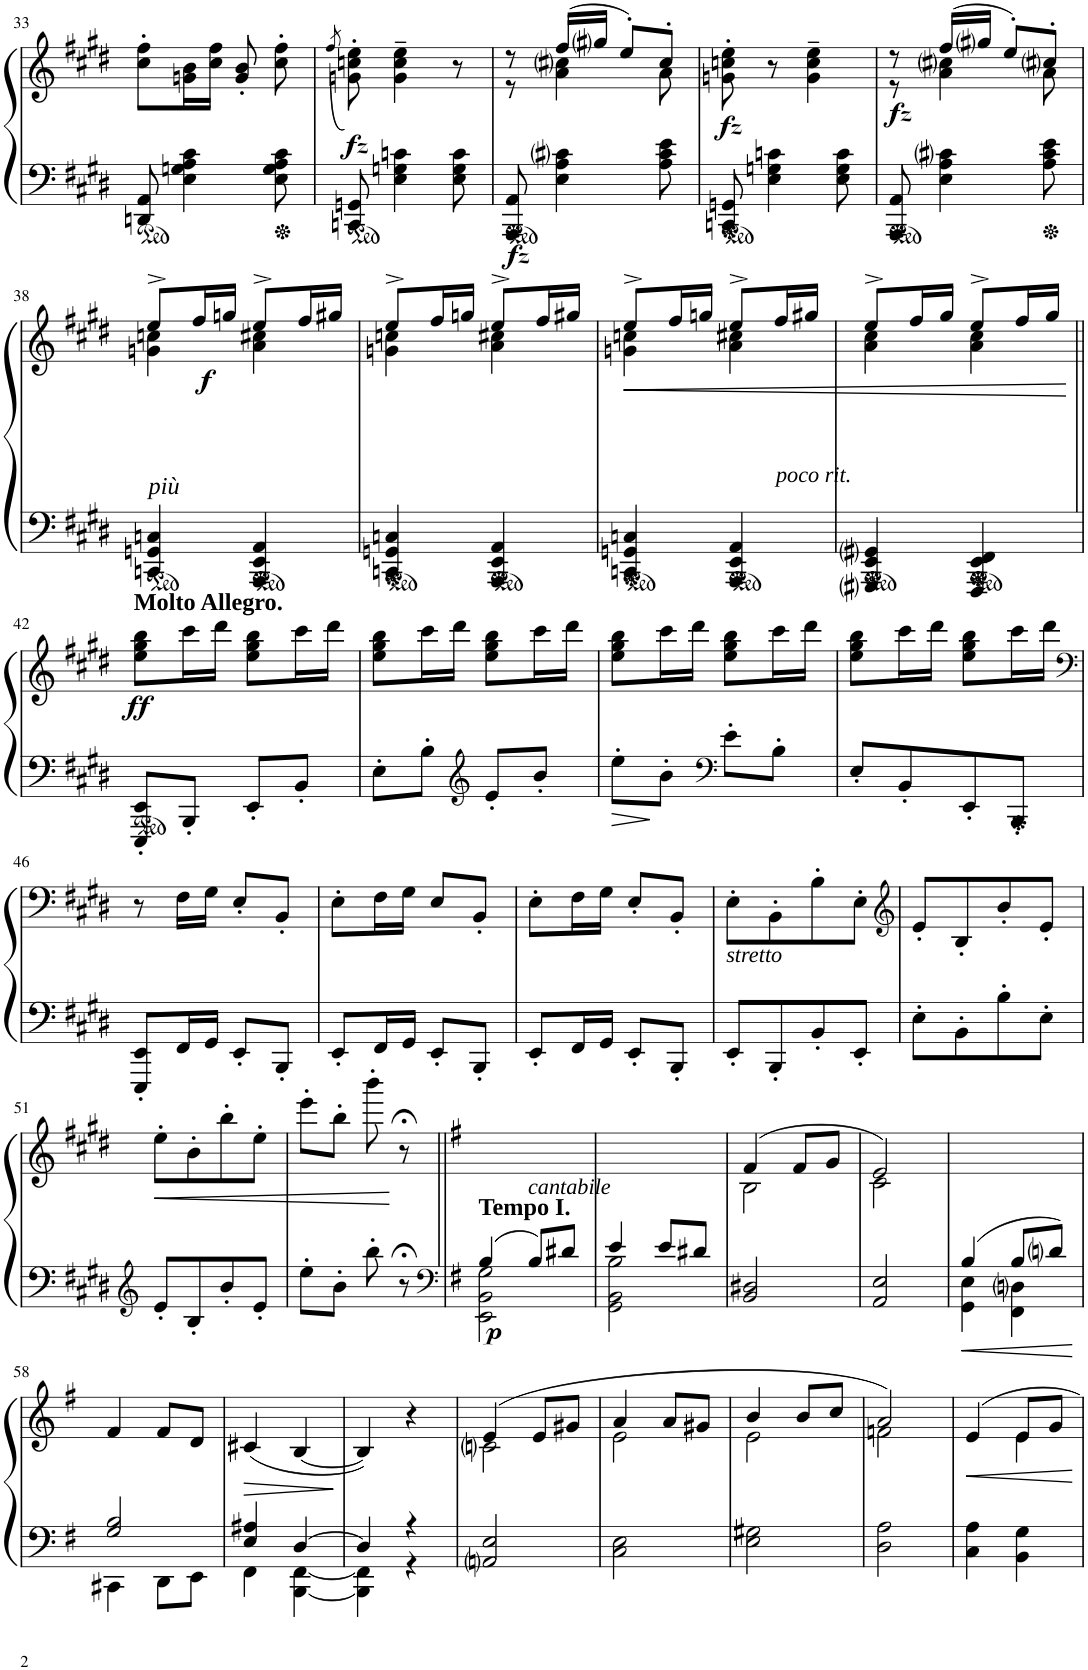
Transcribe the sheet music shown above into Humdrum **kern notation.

**kern	**kern	**dynam
*part1	*part1	*part1
*staff2	*staff1	*staff1/2
*I"Midi_1	*	*
!!LO:PB:g=z
*clefF4	*clefG2	*
*k[f#c#g#d#]	*k[f#c#g#d#]	*
*E:	*E:	*
*M2/4	*M2/4	*
=33	=33	=33
*	*^	*
8DDn/ 8AA/	8cc#\' 8ff#\'L	2ryy	.
4E\ 4Gn\ 4A\ 4c#\	16gn\ 16b\L	.	.
.	16cc#\ 16ff#\JJ	.	.
.	8g/' 8b/'	.	.
8E\ 8G\ 8A\ 8c#\	8cc#\' 8ff#\'	.	.
=34	=34	=34	=34
.	(8qff#/	.	.
!	!	!	!LO:DY:b
8CCn/ 8GGn/	8gn\' 8ccn\' 8ee\')	2ryy	fz
4E\ 4Gn\ 4cn\	4g\~ 4cc\~ 4ee\~	.	.
8E\ 8G\ 8c\	8r	.	.
=35	=35	=35	=35
!	!	!	!LO:DY:b=2
8AAA/ 8AA/	8r	8r	fz
4E\ 4A\ 4c#i\	(16ff#/LL	4a\ 4cc#i\	.
.	16gg#i/JJ	.	.
.	8ee'/L)	.	.
8A\ 8c#\ 8e\	8cc#'/J	8a\	.
=36	=36	=36	=36
!	!	!	!LO:DY:b
8CCn/ 8GGn/	8gn\' 8ccn\' 8ee\'	2ryy	fz
4E\ 4Gn\ 4cn\	8r	.	.
.	4g\~ 4cc\~ 4ee\~	.	.
8E\ 8G\ 8c\	.	.	.
=37	=37	=37	=37
!	!	!	!LO:DY:b
8AAA/ 8AA/	8r	8r	fz
4E\ 4A\ 4c#i\	(16ff#/LL	4a\ 4cc#i\	.
.	16gg#i/JJ	.	.
.	8ee'/L)	.	.
8A\ 8c#\ 8e\	8cc#i'/J	8a\	.
!!LO:LB:g=z	!!
=38	=38	=38	=38
!	!LO:TX:b:i:t=più	!	!
4CCn/ 4GGn/ 4Cn/	8ee^/L	4gn\ 4ccn\	.
!	!	!	!LO:DY:b
.	16ff#/L	.	f
.	16ggn/JJ	.	.
4AAA/ 4EE/ 4AA/	8ee^/L	4a\ 4cc#X\	.
.	16ff#/L	.	.
.	16gg#X/JJ	.	.
=39	=39	=39	=39
4CCn/ 4GGn/ 4Cn/	8ee^/L	4gn\ 4ccn\	.
.	16ff#/L	.	.
.	16ggn/JJ	.	.
4AAA/ 4EE/ 4AA/	8ee^/L	4a\ 4cc#X\	.
.	16ff#/L	.	.
.	16gg#X/JJ	.	.
=40	=40	=40	=40
!	!	!	!LO:HP:b
4CCn/ 4GGn/ 4Cn/	8ee^/L	4gn\ 4ccn\	<
.	16ff#/L	.	.
.	16ggn/JJ	.	.
4AAA/ 4EE/ 4AA/	8ee^/L	4a\ 4cc#X\	.
!	!LO:TX:b:i:t=poco rit.	!	!
.	16ff#/L	.	.
.	16gg#X/JJ	.	.
=41	=41	=41	=41
4GGG#i/ 4EE/ 4GG#i/	8ee^/L	4a\ 4cc#\	.
.	16ff#/L	.	.
.	16gg#/JJ	.	.
4FFF#/ 4EE/ 4FF#/	8ee^/L	4a\ 4cc#\	.
.	16ff#/L	.	.
.	16gg#/JJ	.	.
*	*v	*v	*
.	.	[
!!LO:LB:g=z
=42||	=42||	=42||
!	!LO:TX:a:B:t=Molto Allegro.	!
!	!	!LO:DY:b
8EEE/' 8EE/'L	8ee\ 8gg#\ 8bb\L	ff
8BBB'/J	16ccc#\L	.
.	16ddd#\JJ	.
8EE'/L	8ee\ 8gg#\ 8bb\L	.
8BB'/J	16ccc#\L	.
.	16ddd#\JJ	.
=43	=43	=43
8E'\L	8ee\ 8gg#\ 8bb\L	.
8B'\J	16ccc#\L	.
.	16ddd#\JJ	.
*clefG2	*	*
8e'/L	8ee\ 8gg#\ 8bb\L	.
8b'/J	16ccc#\L	.
.	16ddd#\JJ	.
=44	=44	=44
8ee'\L	8ee\ 8gg#\ 8bb\L	.
8b'\J	16ccc#\L	.
.	16ddd#\JJ	.
*clefF4	*	*
8e'\L	8ee\ 8gg#\ 8bb\L	.
8B'\J	16ccc#\L	.
.	16ddd#\JJ	.
=45	=45	=45
8E'/L	8ee\ 8gg#\ 8bb\L	.
8BB'/	16ccc#\L	.
.	16ddd#\JJ	.
8EE'/	8ee\ 8gg#\ 8bb\L	.
8BBB'/J	16ccc#\L	.
.	16ddd#\JJ	.
!!LO:LB:g=z
=46	=46	=46
*	*clefF4	*
8EEE/' 8EE/'L	8r	.
16FF#/L	16F#\LL	.
16GG#/JJ	16G#\JJ	.
8EE'/L	8E'/L	.
8BBB'/J	8BB'/J	.
=47	=47	=47
8EE'/L	8E'\L	.
16FF#/L	16F#\L	.
16GG#/JJ	16G#\JJ	.
8EE'/L	8E/L	.
8BBB'/J	8BB'/J	.
=48	=48	=48
8EE'/L	8E'\L	.
16FF#/L	16F#\L	.
16GG#/JJ	16G#\JJ	.
8EE'/L	8E'/L	.
8BBB'/J	8BB'/J	.
=49	=49	=49
!LO:TX:a:i:t=stretto	!	!
8EE'/L	8E'\L	.
8BBB'/	8BB'\	.
8BB'/	8B'\	.
8EE'/J	8E'\J	.
=50	=50	=50
*	*clefG2	*
8E'\L	8e'/L	.
8BB'\	8B'/	.
8B'\	8b'/	.
8E'\J	8e'/J	.
!!LO:LB:g=z
=51	=51	=51
*clefG2	*	*
*^	*	*
!	!	!	!LO:HP:b
*	*	*^	*
8e'/L	2ryy	8ee'\L	2ryy	<
8B'/	.	8b'\	.	.
8b'/	.	8bb'\	.	.
8e'/J	.	8ee'\J	.	.
=52	=52	=52	=52	=52
8ee'\L	2ryy	8eee'\L	2ryy	.
8b'\J	.	8bb'\J	.	.
8bb'\	.	8bbb'\	.	.
8r;<	.	8r;<	.	[
=53||	=53||	=53||	=53||	=53||
*clefF4	*	*	*	*
*k[f#]	*	*k[f#]	*	*
*G:	*	*G:	*	*
!LO:TX:a:B:t=Tempo I.	!	!	!	!
!	!	!	!	!LO:DY:b=2
4B/	2EE\ 2BB\ 2G\	2ryy	2ryy	p
!LO:TX:a:i:t=cantabile	!	!	!	!
8B/L	.	.	.	.
8d#X/J	.	.	.	.
=54	=54	=54	=54	=54
4e/	2GG\ 2BB\ 2B\	2ryy	2ryy	.
8e/L	.	.	.	.
8d#X/J	.	.	.	.
=55	=55	=55	=55	=55
2BB/ 2D#X/	2ryy	(4f#/	2B\	.
.	.	8f#/L	.	.
.	.	8g/J	.	.
=56	=56	=56	=56	=56
2AA/ 2E/	2ryy	2e/)	2c\	.
=57	=57	=57	=57	=57
4B/	4GG\ 4E\	2ryy	2ryy	.
8B/L	4FF#\ 4Dni\	.	.	.
8dni/J	.	.	.	.
!!LO:LB:g=z	!!
=58	=58	=58	=58	=58
2G/ 2B/	4CC#X\	4f#/	2ryy	.
.	8DD\L	8f#/L	.	.
.	8EE\J	8d/J	.	.
=59	=59	=59	=59	=59
!	!	!	!	!LO:HP:b
4E/ 4A#X/	4FF#\	(4c#X/	2ryy	>
[4D/	[4BBB\ [4FF#\	[4B/	.	.
*v	*v	*	*	*
*	*v	*v	*
.	.	]
=60	=60	=60
*^	*^	*
4D/]	4BBB\] 4FF#\]	4B/])	2ryy	.
4r	4r	4r	.	.
=61	=61	=61	=61	=61
2AAni/ 2E/	2ryy	(4e/	2cni\	.
.	.	8e/L	.	.
.	.	8g#X/J	.	.
=62	=62	=62	=62	=62
2C\ 2E\	2ryy	4a/	2e\	.
.	.	8a/L	.	.
.	.	8g#X/J	.	.
=63	=63	=63	=63	=63
2E\ 2G#X\	2ryy	4b/	2e\	.
.	.	8b/L	.	.
.	.	8cc/J	.	.
=64	=64	=64	=64	=64
2D\ 2A\	2ryy	2a/)	2fn\	.
=65	=65	=65	=65	=65
!	!	!	!	!LO:HP:b
4C\ 4A\	2ryy	4e/	4ryy	<
4BB\ 4G\	.	8e/L	4e\	.
.	.	8g/J	.	.
*v	*v	*	*	*
*	*v	*v	*
.	.	[
=	=	=
*-	*-	*-
